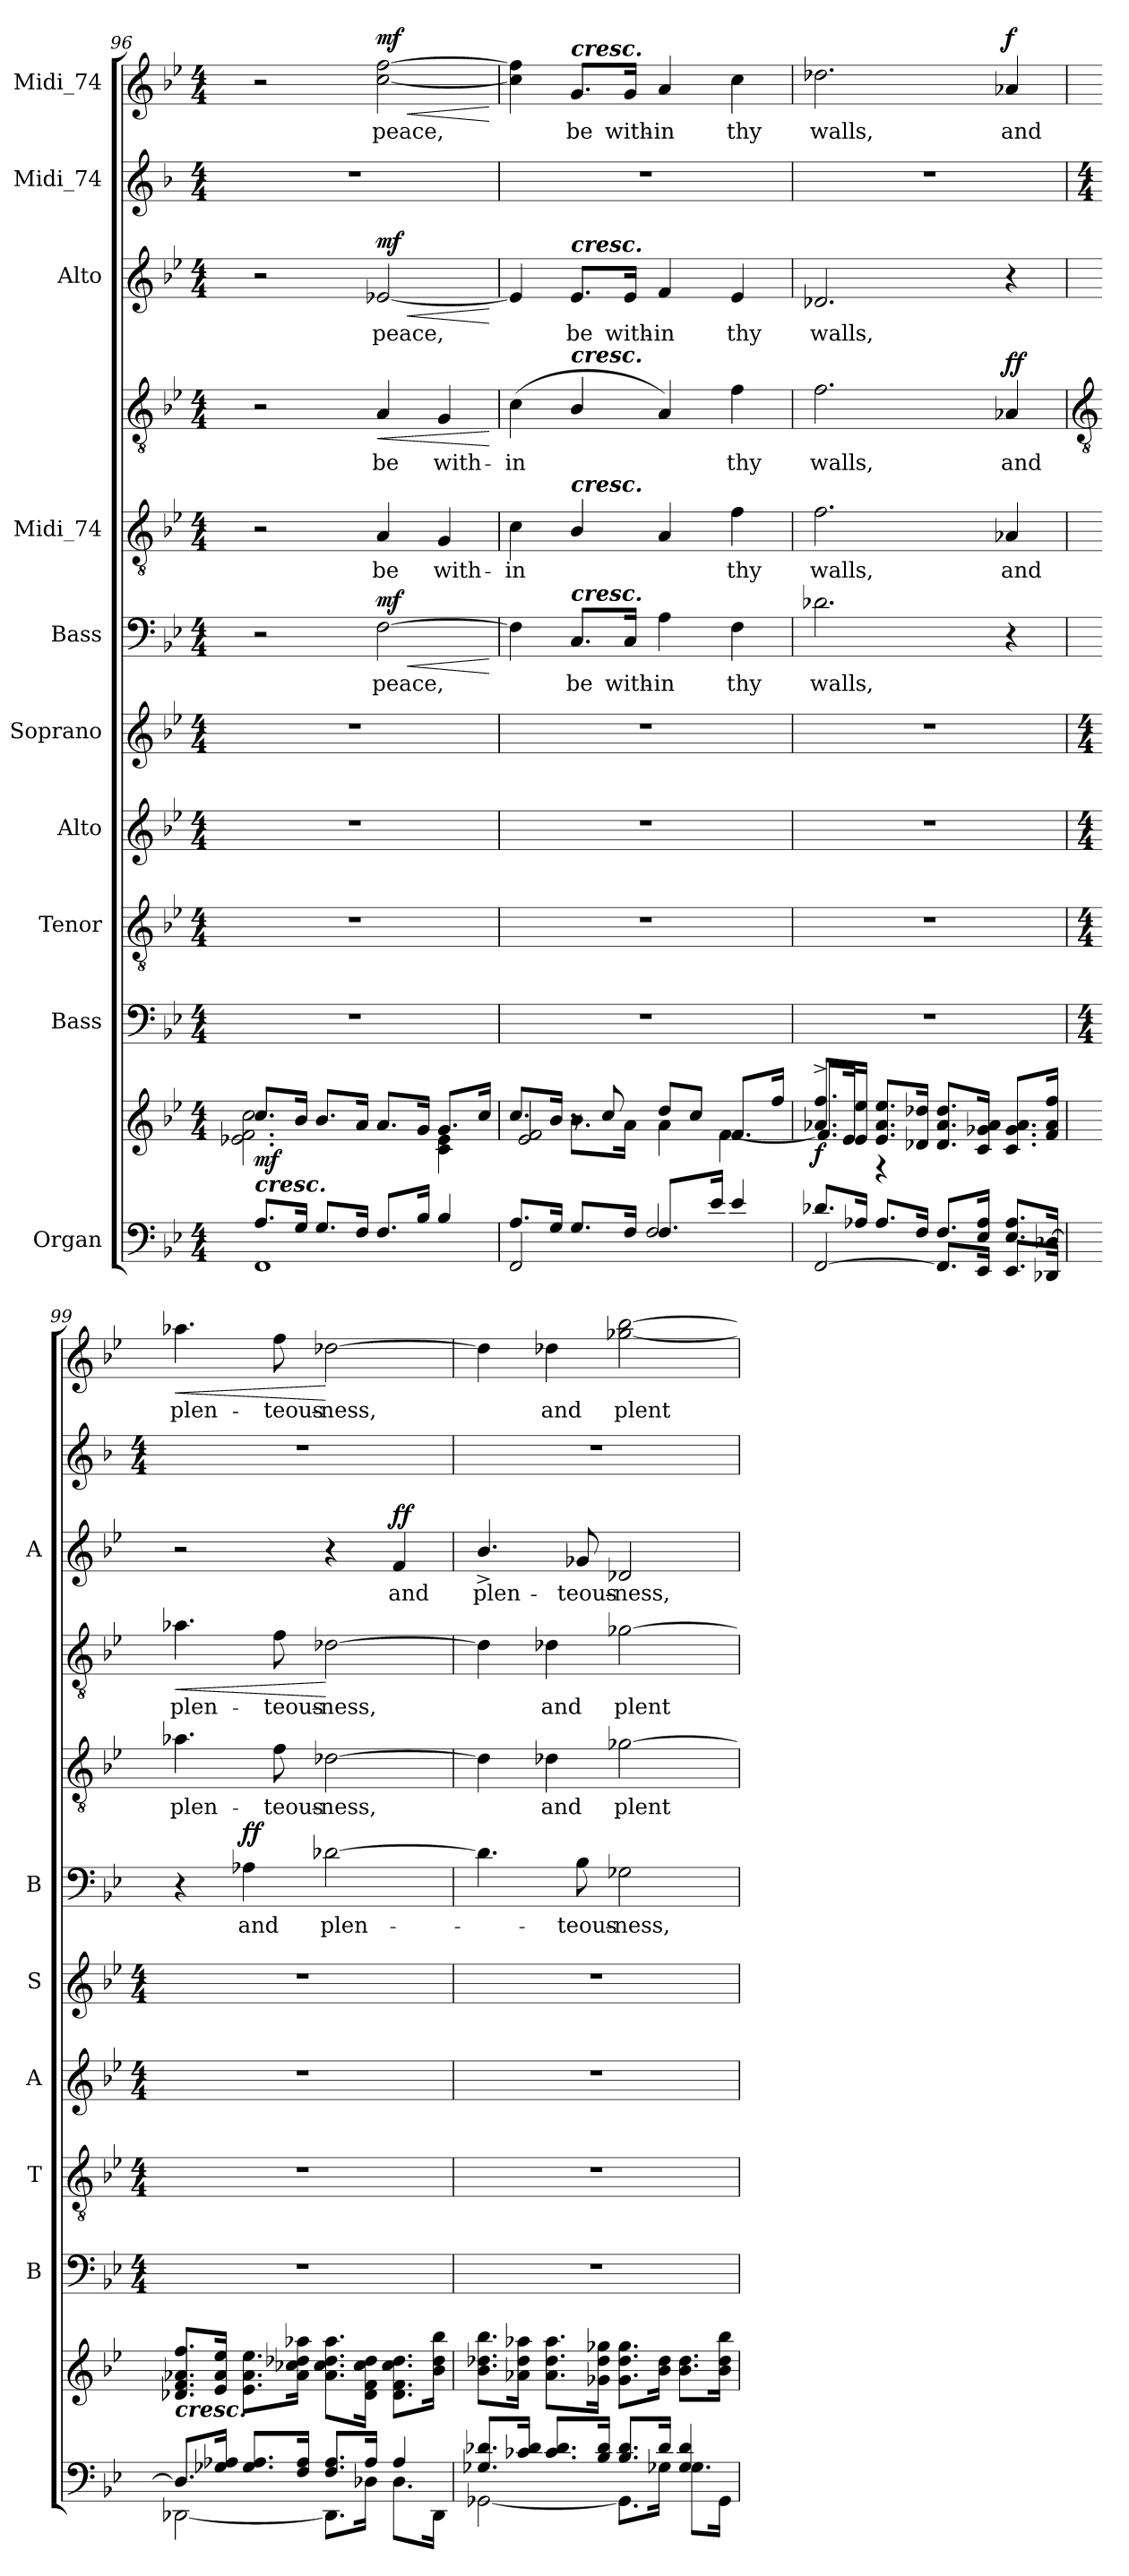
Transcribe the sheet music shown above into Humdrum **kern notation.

**kern	**kern	**dynam	**kern	**kern	**kern	**kern	**kern	**text	**dynam	**kern	**text	**kern	**text	**dynam	**kern	**text	**dynam	**kern	**kern	**text	**dynam
*part10	*part10	*part10	*part9	*part8	*part7	*part6	*part5	*part5	*part5	*part4	*part4	*part4	*part4	*part4	*part3	*part3	*part3	*part2	*part1	*part1	*part1
*staff12	*staff11	*staff11/12	*staff10	*staff9	*staff8	*staff7	*staff6	*staff6	*staff6	*staff5	*staff5	*staff4	*staff4	*staff4/5	*staff3	*staff3	*staff3	*staff2	*staff1	*staff1	*staff1
*I"Organ	*	*	*I"Bass	*I"Tenor	*I"Alto	*I"Soprano	*I"Bass	*	*	*I"Midi_74	*	*	*	*	*I"Alto	*	*	*I"Midi_74	*I"Midi_74	*	*
*	*	*	*I'B	*I'T	*I'A	*I'S	*I'B	*	*	*	*	*	*	*	*I'A	*	*	*	*	*	*
*clefF4	*clefG2	*	*clefF4	*clefGv2	*clefG2	*clefG2	*clefF4	*	*	*clefGv2	*	*clefGv2	*	*	*clefG2	*	*	*clefG2	*clefG2	*	*
*k[b-e-]	*k[b-e-]	*	*k[b-e-]	*k[b-e-]	*k[b-e-]	*k[b-e-]	*k[b-e-]	*	*	*k[b-e-]	*	*k[b-e-]	*	*	*k[b-e-]	*	*	*k[b-]	*k[b-e-]	*	*
*B-:	*B-:	*	*B-:	*B-:	*B-:	*B-:	*B-:	*	*	*B-:	*	*B-:	*	*	*B-:	*	*	*F:	*B-:	*	*
*M4/4	*M4/4	*	*M4/4	*M4/4	*M4/4	*M4/4	*M4/4	*	*	*M4/4	*	*M4/4	*	*	*M4/4	*	*	*M4/4	*M4/4	*	*
=96	=96	=96	=96	=96	=96	=96	=96	=96	=96	=96	=96	=96	=96	=96	=96	=96	=96	=96	=96	=96	=96
*^	*^	*	*	*	*	*	*	*	*	*	*	*	*	*	*	*	*	*	*	*	*
*	*^	*	*	*	*	*	*	*	*	*	*	*	*	*	*	*	*	*	*	*	*	*	*
!	!	!	!LO:TX:b:Bi:t=cresc.	!	!	!	!	!	!	!	!	!	!	!	!	!	!	!	!	!	!	!	!	!
!	!	!	!	!	!LO:DY:b	!	!	!	!	!	!	!	!	!	!	!	!	!	!	!	!	!	!	!
8.A/L	1ryy	1FF	8.cc/L	2.e-X\ 2.f\ 2.cc\	mf	1r	1r	1r	1r	2r	.	.	2r	.	2r	.	.	2r	.	.	1r	2r	.	.
16G/J	.	.	16b-/J	.	.	.	.	.	.	.	.	.	.	.	.	.	.	.	.	.	.	.	.	.
8.G/L	.	.	8.b-/L	.	.	.	.	.	.	.	.	.	.	.	.	.	.	.	.	.	.	.	.	.
16F/J	.	.	16a/J	.	.	.	.	.	.	.	.	.	.	.	.	.	.	.	.	.	.	.	.	.
!	!	!	!	!	!	!	!	!	!	!	!LO:LY:b	!LO:HP:b	!	!LO:LY:b	!	!LO:LY:b	!LO:HP:b	!	!LO:LY:b	!LO:HP:b	!	!	!LO:LY:b	!LO:HP:b
!	!	!	!	!	!	!	!	!	!	!	!	!LO:DY:n=1:b	!	!	!	!	!LO:DY:n=1:b=2	!	!	!	!	!	!	!
!	!	!	!	!	!	!	!	!	!	!	!	!	!	!	!	!	!LO:DY:n=2:b	!	!	!LO:DY:n=1:b	!	!	!	!LO:DY:n=1:b
8.F/L	.	.	8.a/L	.	.	.	.	.	.	[2F	peace,	< mf	4A	be	4A	be	< mf mf	[2e-X	peace,	< mf	.	[2cc [2ff	peace,	< mf
16B-/J	.	.	16g/J	.	.	.	.	.	.	.	.	.	.	.	.	.	.	.	.	.	.	.	.	.
!	!	!	!	!	!	!	!	!	!	!	!	!	!	!LO:LY:b	!	!LO:LY:b	!	!	!	!	!	!	!	!
4B-/	.	.	8.g/L	4c\ 4e-\	.	.	.	.	.	.	.	.	4G	with-	4G	with-	.	.	.	.	.	.	.	.
.	.	.	16cc/J	.	.	.	.	.	.	.	.	.	.	.	.	.	.	.	.	.	.	.	.	.
*v	*v	*v	*	*	*	*	*	*	*	*	*	*	*	*	*	*	*	*	*	*	*	*	*	*
*	*v	*v	*	*	*	*	*	*	*	*	*	*	*	*	*	*	*	*	*	*	*	*
.	.	.	.	.	.	.	.	.	[	.	.	.	.	[	.	.	[	.	.	.	[
=97	=97	=97	=97	=97	=97	=97	=97	=97	=97	=97	=97	=97	=97	=97	=97	=97	=97	=97	=97	=97	=97
*^	*^	*	*	*	*	*	*	*	*	*	*	*	*	*	*	*	*	*	*	*	*
*	*^	*	*^	*	*	*	*	*	*	*	*	*	*	*	*	*	*	*	*	*	*	*	*
!	!	!	!	!	!	!	!	!	!	!	!	!	!	!	!LO:LY:b	!	!LO:LY:b	!	!	!	!	!	!	!	!
8.A/L	2ryy	2FF	8.cc/L	4ryy	2e- 2f	.	1r	1r	1r	1r	4F]	.	.	4c	-in	(<4c	-in	.	4e-]	.	.	1r	4cc] 4ff]	.	.
16G/J	.	.	16b-/J	.	.	.	.	.	.	.	.	.	.	.	.	.	.	.	.	.	.	.	.	.	.
!	!	!	!	!	!	!	!	!	!	!	!	!	!	!	!	!	!	!	!	!	!	!	!LO:TX:a:Bi:t=cresc.	!	!
!	!	!	!	!	!	!	!	!	!	!	!	!	!	!	!	!	!	!	!LO:TX:a:Bi:t=cresc.	!	!	!	!	!	!
!	!	!	!	!	!	!	!	!	!	!	!	!	!	!	!	!LO:TX:a:Bi:t=cresc.	!	!	!	!	!	!	!	!	!
!	!	!	!	!	!	!	!	!	!	!	!	!	!	!LO:TX:a:Bi:t=cresc.	!	!	!	!	!	!	!	!	!	!	!
!	!	!	!	!	!	!	!	!	!	!	!LO:TX:a:Bi:t=cresc.	!	!	!	!	!	!	!	!	!	!	!	!	!	!
!	!	!	!	!	!	!	!	!	!	!	!	!LO:LY:b	!	!	!	!	!	!	!	!LO:LY:b	!	!	!	!LO:LY:b	!
8.G/L	.	.	8r	8.b-\L	.	.	.	.	.	.	8.C/L	be	.	4B-/	.	4B-/	.	.	8.e-/L	be	.	.	8.g/L	be	.
.	.	.	8cc/	.	.	.	.	.	.	.	.	.	.	.	.	.	.	.	.	.	.	.	.	.	.
!	!	!	!	!	!	!	!	!	!	!	!	!LO:LY:b	!	!	!	!	!	!	!	!LO:LY:b	!	!	!	!LO:LY:b	!
16F/J	.	.	.	16a\J	.	.	.	.	.	.	16C/Jk	with-	.	.	.	.	.	.	16e-/Jk	with-	.	.	16g/Jk	with-	.
!	!	!	!	!	!	!	!	!	!	!	!	!LO:LY:b	!	!	!	!	!	!	!	!LO:LY:b	!	!	!	!LO:LY:b	!
8.F/L	2ryy	2F	8dd/L	4a\	2ryy	.	.	.	.	.	4A	-in	.	4A	.	4A)	.	.	4f	-in	.	.	4a	-in	.
.	.	.	8cc/J	.	.	.	.	.	.	.	.	.	.	.	.	.	.	.	.	.	.	.	.	.	.
16e-/J	.	.	.	.	.	.	.	.	.	.	.	.	.	.	.	.	.	.	.	.	.	.	.	.	.
!	!	!	!	!	!	!	!	!	!	!	!	!LO:LY:b	!	!	!LO:LY:b	!	!LO:LY:b	!	!	!LO:LY:b	!	!	!	!LO:LY:b	!
4e-/	.	.	8.f/L	[4f\	.	.	.	.	.	.	4F	thy	.	4f	thy	4f	thy	.	4e-	thy	.	.	4cc	thy	.
.	.	.	16ff/J	.	.	.	.	.	.	.	.	.	.	.	.	.	.	.	.	.	.	.	.	.	.
*	*	*	*	*v	*v	*	*	*	*	*	*	*	*	*	*	*	*	*	*	*	*	*	*	*	*
=98	=98	=98	=98	=98	=98	=98	=98	=98	=98	=98	=98	=98	=98	=98	=98	=98	=98	=98	=98	=98	=98	=98	=98	=98
!	!	!	!	!	!LO:DY:b	!	!	!	!	!	!LO:LY:b	!	!	!LO:LY:b	!	!LO:LY:b	!	!	!LO:LY:b	!	!	!	!LO:LY:b	!
8.d-X/L	1ryy	[2FF	8.a-X/^ 8.ff/^L	8.f/L]	f	1r	1r	1r	1r	2.d-X	walls,	.	2.f	walls,	2.f	walls,	.	2.d-X	walls,	.	1r	2.dd-X	walls,	.
16A-X/J	.	.	16e-/ 16ee-/J	16e-/J	.	.	.	.	.	.	.	.	.	.	.	.	.	.	.	.	.	.	.	.
8.A-/L	.	.	8.e-/ 8.a-/ 8.ee-/L	4r	.	.	.	.	.	.	.	.	.	.	.	.	.	.	.	.	.	.	.	.
16F/J	.	.	16d-X/ 16dd-X/J	.	.	.	.	.	.	.	.	.	.	.	.	.	.	.	.	.	.	.	.	.
8.F/L	.	8.FFL]	8.d-/ 8.a-/ 8.dd-/L	2ryy	.	.	.	.	.	.	.	.	.	.	.	.	.	.	.	.	.	.	.	.
16E-/ 16A-/J	.	16EE-J	16c/ 16g-X/ 16a-/J	.	.	.	.	.	.	.	.	.	.	.	.	.	.	.	.	.	.	.	.	.
!	!	!	!	!	!	!	!	!	!	!	!	!	!	!LO:LY:b	!	!LO:LY:b	!LO:DY:b=2	!	!	!	!	!	!LO:LY:b	!
!	!	!	!	!	!	!	!	!	!	!	!	!	!	!	!	!	!LO:DY:n=1:b	!	!	!	!	!	!	!LO:DY:b
8.E-/ 8.A-/L	.	8.EE-L	8.c/ 8.g-/ 8.a-/L	.	.	.	.	.	.	4r	.	.	4A-X	and	4A-X	and	f f	4r	.	.	.	4a-X	and	f
[16D-X/J	.	16DD-XJ	16f/ 16a-/ 16ff/J	.	.	.	.	.	.	.	.	.	.	.	.	.	.	.	.	.	.	.	.	.
*v	*v	*v	*	*	*	*	*	*	*	*	*	*	*	*	*	*	*	*	*	*	*	*	*	*
*	*v	*v	*	*	*	*	*	*	*	*	*	*	*	*	*	*	*	*	*	*	*	*
!!LO:LB:g=z
=99	=99	=99	=99	=99	=99	=99	=99	=99	=99	=99	=99	=99	=99	=99	=99	=99	=99	=99	=99	=99	=99
*	*	*	*	*	*	*	*	*	*	*	*	*clefGv2	*	*	*	*	*	*	*	*	*
*	*	*	*M4/4	*M4/4	*M4/4	*M4/4	*	*	*	*	*	*	*	*	*	*	*	*M4/4	*	*	*
*^	*	*	*	*	*	*	*	*	*	*	*	*	*	*	*	*	*	*	*	*	*
*	*^	*	*	*	*	*	*	*	*	*	*	*	*	*	*	*	*	*	*	*	*	*
!	!	!	!LO:TX:b:Bi:t=cresc.	!	!	!	!	!	!	!	!	!	!	!	!	!	!	!	!	!	!	!	!
!	!	!	!	!	!	!	!	!	!	!	!	!	!LO:LY:b	!	!LO:LY:b	!LO:HP:b	!	!	!	!	!	!LO:LY:b	!LO:HP:b
*	*v	*v	*	*	*	*	*	*	*	*	*	*	*	*	*	*	*	*	*	*	*	*	*
8.D-/L]	[2DD-X\	8.d-X 8.f 8.a-X 8.ffL	.	1r	1r	1r	1r	4r	.	.	4.a-X	plen-	4.a-X	plen-	<	2r	.	.	1r	4.aa-X	plen-	<
16G-X/ 16A-X/J	.	16e- 16a- 16ee-J	.	.	.	.	.	.	.	.	.	.	.	.	.	.	.	.	.	.	.	.
!	!	!	!	!	!	!	!	!	!LO:LY:b	!LO:DY:b	!	!	!	!	!	!	!	!	!	!	!	!
8.G-/ 8.A-/L	.	8.e- 8.a- 8.ee-L	.	.	.	.	.	4A-X	and	ff	.	.	.	.	.	.	.	.	.	.	.	.
!	!	!	!	!	!	!	!	!	!	!	!	!LO:LY:b	!	!LO:LY:b	!	!	!	!	!	!	!LO:LY:b	!
.	.	.	.	.	.	.	.	.	.	.	8f	-teous-	8f	-teous-	.	.	.	.	.	8ff	-teous-	.
16F/ 16A-/J	.	16a- 16cc-X 16dd-X 16aa-XJ	.	.	.	.	.	.	.	.	.	.	.	.	.	.	.	.	.	.	.	.
!	!	!	!	!	!	!	!	!	!LO:LY:b	!	!	!LO:LY:b	!	!LO:LY:b	!	!	!	!	!	!	!LO:LY:b	!
8.F/ 8.A-/L	8.DD-\L]	8.a- 8.cc- 8.dd- 8.aa-L	.	.	.	.	.	[2d-X	plen-	.	[2d-X	-ness,	[2d-X	-ness,	[	4r	.	.	.	[2dd-X	-ness,	[
16A-/J	16D-X\J	16d- 16f 16cc- 16dd-J	.	.	.	.	.	.	.	.	.	.	.	.	.	.	.	.	.	.	.	.
!	!	!	!	!	!	!	!	!	!	!	!	!	!	!	!	!	!LO:LY:b	!LO:DY:b	!	!	!	!
4A-/	8.D-\L	8.d- 8.f 8.cc- 8.dd-L	.	.	.	.	.	.	.	.	.	.	.	.	.	4f	and	ff	.	.	.	.
.	16DD-\J	16b- 16dd- 16bb-J	.	.	.	.	.	.	.	.	.	.	.	.	.	.	.	.	.	.	.	.
=100	=100	=100	=100	=100	=100	=100	=100	=100	=100	=100	=100	=100	=100	=100	=100	=100	=100	=100	=100	=100	=100	=100
!	!	!	!	!	!	!	!	!	!	!	!	!	!	!	!	!	!LO:LY:b	!	!	!	!	!
8.G-X/ 8.d-X/L	[2GG-X\	8.b- 8.dd-X 8.bb-L	.	1r	1r	1r	1r	4.d-]	.	.	4d-]	.	4d-]	.	.	4.b-^/	plen-	.	1r	4dd-]	.	.
16c-X/ 16d-/J	.	16a-X 16dd- 16aa-XJ	.	.	.	.	.	.	.	.	.	.	.	.	.	.	.	.	.	.	.	.
!	!	!	!	!	!	!	!	!	!	!	!	!LO:LY:b	!	!LO:LY:b	!	!	!	!	!	!	!LO:LY:b	!
8.c-/ 8.d-/L	.	8.a- 8.dd- 8.aa-L	.	.	.	.	.	.	.	.	4d-	and	4d-	and	.	.	.	.	.	4dd-	and	.
!	!	!	!	!	!	!	!	!	!LO:LY:b	!	!	!	!	!	!	!	!LO:LY:b	!	!	!	!	!
.	.	.	.	.	.	.	.	8B-	teous-	.	.	.	.	.	.	8g-X	-teous-	.	.	.	.	.
16B-/ 16d-/J	.	16g-X 16dd- 16gg-XJ	.	.	.	.	.	.	.	.	.	.	.	.	.	.	.	.	.	.	.	.
!	!	!	!	!	!	!	!	!	!LO:LY:b	!	!	!LO:LY:b	!	!LO:LY:b	!	!	!LO:LY:b	!	!	!	!LO:LY:b	!
8.B-/ 8.d-/L	8.GG-\L]	8.g- 8.dd- 8.gg-L	.	.	.	.	.	2G-X	-ness,	.	[2g-X	plent-	[2g-X	plent-	.	2d-X	-ness,	.	.	[2gg-X [2bb-	plent-	.
16d-/J	16G-X\J	16b- 16dd-J	.	.	.	.	.	.	.	.	.	.	.	.	.	.	.	.	.	.	.	.
4G-/ 4d-/	8.G-\L	8.b- 8.dd-L	.	.	.	.	.	.	.	.	.	.	.	.	.	.	.	.	.	.	.	.
.	16GG-\J	16b- 16dd- 16bb-J	.	.	.	.	.	.	.	.	.	.	.	.	.	.	.	.	.	.	.	.
*v	*v	*	*	*	*	*	*	*	*	*	*	*	*	*	*	*	*	*	*	*	*	*
=	=	=	=	=	=	=	=	=	=	=	=	=	=	=	=	=	=	=	=	=	=
*-	*-	*-	*-	*-	*-	*-	*-	*-	*-	*-	*-	*-	*-	*-	*-	*-	*-	*-	*-	*-	*-
